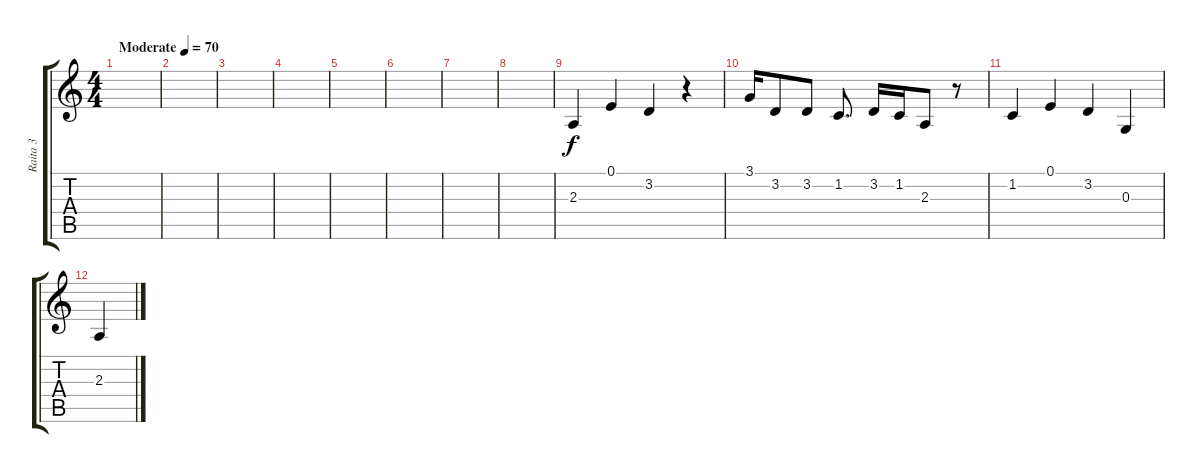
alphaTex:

\track ("Raita 3" "Raita 3") {instrument lead6voice}
\staff {score tabs}
\tuning (E4 B3 G3 D3 A2 E2) {hide}
\ts (4 4)
\tempo (70 "Moderate")
\clef g2
\ks c
|
|
|
|
|
|
|
|
2.3.4 0.1.4 3.2.4 r.4 |
3.1.16 3.2.8 3.2.8 1.2.8{d} 3.2.16 1.2.16 2.3.8 r.8 |
1.2.4 0.1.4 3.2.4 0.3.4 |
2.3.4
